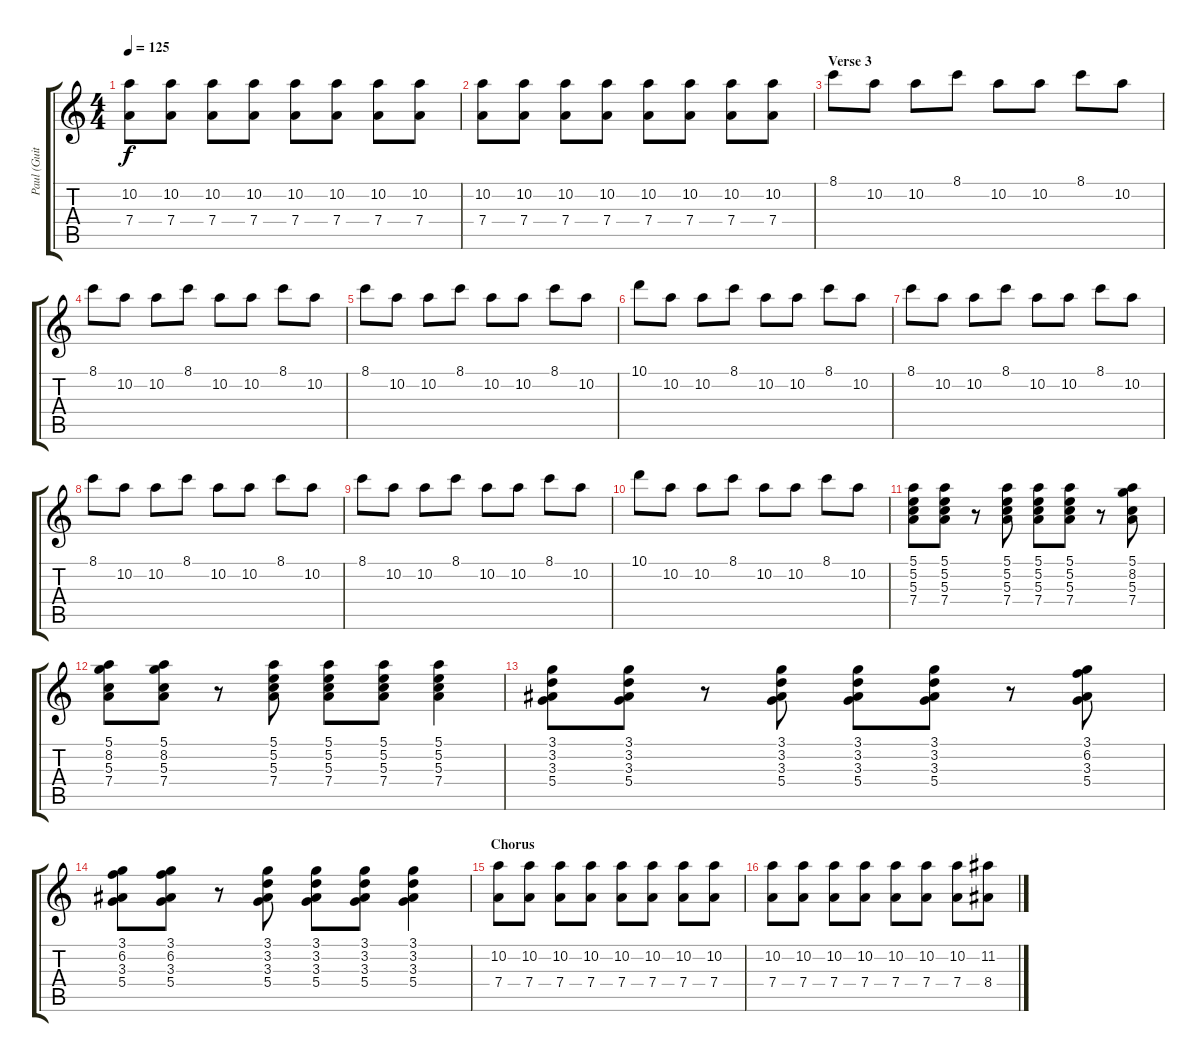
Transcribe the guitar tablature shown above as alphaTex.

\track ("Paul (Guitar)" "Paul (Guit") {instrument overdrivenguitar}
\staff {score tabs}
\tuning (E4 B3 G3 D3 A2 E2) {hide}
\ts (4 4)
\tempo 125
\clef g2
\ks c
(10.2 7.4).8{dy f} (10.2 7.4).8 (10.2 7.4).8 (10.2 7.4).8 (10.2 7.4).8 (10.2 7.4).8 (10.2 7.4).8 (10.2 7.4).8 |
(10.2 7.4).8 (10.2 7.4).8 (10.2 7.4).8 (10.2 7.4).8 (10.2 7.4).8 (10.2 7.4).8 (10.2 7.4).8 (10.2 7.4).8 |
\section ("" "Verse 3")
8.1.8 10.2.8 10.2.8 8.1.8 10.2.8 10.2.8 8.1.8 10.2.8 |
8.1.8 10.2.8 10.2.8 8.1.8 10.2.8 10.2.8 8.1.8 10.2.8 |
8.1.8 10.2.8 10.2.8 8.1.8 10.2.8 10.2.8 8.1.8 10.2.8 |
10.1.8 10.2.8 10.2.8 8.1.8 10.2.8 10.2.8 8.1.8 10.2.8 |
8.1.8 10.2.8 10.2.8 8.1.8 10.2.8 10.2.8 8.1.8 10.2.8 |
8.1.8 10.2.8 10.2.8 8.1.8 10.2.8 10.2.8 8.1.8 10.2.8 |
8.1.8 10.2.8 10.2.8 8.1.8 10.2.8 10.2.8 8.1.8 10.2.8 |
10.1.8 10.2.8 10.2.8 8.1.8 10.2.8 10.2.8 8.1.8 10.2.8 |
(5.1 5.2 5.3 7.4).8 (5.1 5.2 5.3 7.4).8 r.8 (5.1 5.2 5.3 7.4).8 (5.1 5.2 5.3 7.4).8 (5.1 5.2 5.3 7.4).8 r.8 (5.1 8.2 5.3 7.4).8 |
(5.1 8.2 5.3 7.4).8 (5.1 8.2 5.3 7.4).8 r.8 (5.1 5.2 5.3 7.4).8 (5.1 5.2 5.3 7.4).8 (5.1 5.2 5.3 7.4).8 (5.1 5.2 5.3 7.4).4 |
(3.1 3.2 3.3 5.4).8 (3.1 3.2 3.3 5.4).8 r.8 (3.1 3.2 3.3 5.4).8 (3.1 3.2 3.3 5.4).8 (3.1 3.2 3.3 5.4).8 r.8 (3.1 6.2 3.3 5.4).8 |
(3.1 6.2 3.3 5.4).8 (3.1 6.2 3.3 5.4).8 r.8 (3.1 3.2 3.3 5.4).8 (3.1 3.2 3.3 5.4).8 (3.1 3.2 3.3 5.4).8 (3.1 3.2 3.3 5.4).4 |
\section ("" "Chorus")
(10.2 7.4).8 (10.2 7.4).8 (10.2 7.4).8 (10.2 7.4).8 (10.2 7.4).8 (10.2 7.4).8 (10.2 7.4).8 (10.2 7.4).8 |
(10.2 7.4).8 (10.2 7.4).8 (10.2 7.4).8 (10.2 7.4).8 (10.2 7.4).8 (10.2 7.4).8 (10.2 7.4).8 (11.2 8.4).8
